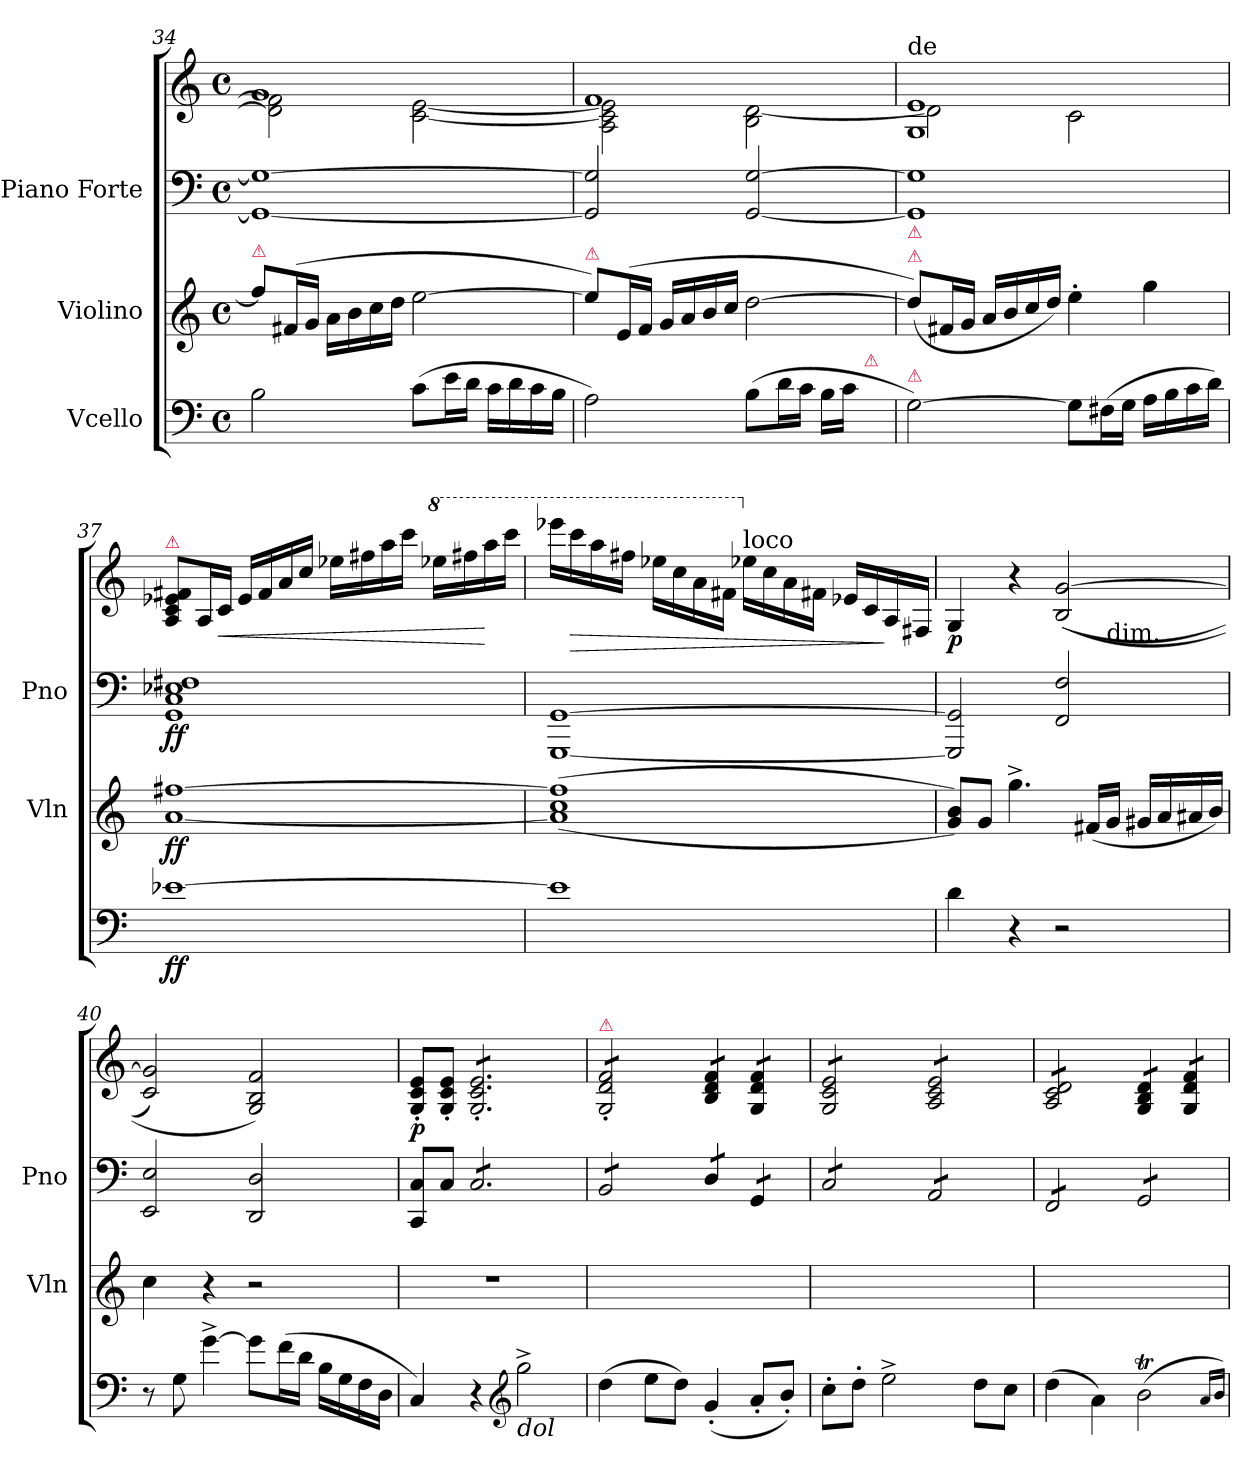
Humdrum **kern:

**kern	**dynam	**kern	**dynam	**kern	**kern	**dynam
*part3	*part3	*part2	*part2	*part1	*part1	*part1
*staff4	*staff4	*staff3	*staff3	*staff2	*staff1	*staff1/2
*I"Vcello	*	*I"Violino	*	*I"Piano Forte	*	*
*	*	*I'Vln	*	*I'Pno	*	*
*clefF4	*	*clefG2	*	*clefF4	*clefG2	*
*k[]	*	*k[]	*	*k[]	*k[]	*
*a:	*	*a:	*	*a:	*a:	*
*M4/4	*	*M4/4	*	*M4/4	*M4/4	*
*met(c)	*	*met(c)	*	*met(c)	*met(c)	*
=34	=34	=34	=34	=34	=34	=34
*	*	*	*	*	*^	*
!	!	!LO:TX:a:color=crimson:t=⚠	!	!	!	!	!
2B\	.	8ff\L]	.	1GG_ 1G_	1g	2d]\ 2f]\	.
.	.	(16f#X/L	.	.	.	.	.
.	.	16g/JJ	.	.	.	.	.
.	.	16a\LL	.	.	.	.	.
.	.	16b\	.	.	.	.	.
.	.	16cc\	.	.	.	.	.
.	.	16dd\JJ	.	.	.	.	.
(8c\L	.	[2ee\	.	.	.	[2c\ [2e\	.
16e\L	.	.	.	.	.	.	.
16d\JJ	.	.	.	.	.	.	.
16c\LL	.	.	.	.	.	.	.
16d\	.	.	.	.	.	.	.
16c\	.	.	.	.	.	.	.
16B\JJ	.	.	.	.	.	.	.
=35	=35	=35	=35	=35	=35	=35	=35
!	!	!LO:TX:a:color=crimson:t=⚠	!	!	!	!	!
2A\)	.	8ee\L])	.	2GG]/ 2G]/	1f	2A\ 2c]\ 2e]\	.
.	.	(16e/L	.	.	.	.	.
.	.	16f/JJ	.	.	.	.	.
.	.	16g/LL	.	.	.	.	.
.	.	16a/	.	.	.	.	.
.	.	16b/	.	.	.	.	.
.	.	16cc/JJ	.	.	.	.	.
(8B\L	.	[2dd\	.	[2GG/ [2G/	.	2B\ [2d\	.
16d\L	.	.	.	.	.	.	.
16c\JJ	.	.	.	.	.	.	.
16B\LL	.	.	.	.	.	.	.
16c\JJ	.	.	.	.	.	.	.
!LO:TX:a:color=crimson:t=⚠	!	!	!	!	!	!	!
8ryy	.	.	.	.	.	.	.
=36	=36	=36	=36	=36	=36	=36	=36
!	!	!	!	!	!LO:TX:a:t=de	!	!
!	!	!LO:TX:a:color=crimson:t=⚠	!	!	!	!	!
!	!	!LO:TX:a:color=crimson:t=⚠	!	!	!	!	!
!LO:TX:a:color=crimson:t=⚠	!	!	!	!	!	!	!
[2G\)	.	(8dd\L])	.	1GG] 1G]	1G 1e	2d\]	.
.	.	16f#X/L	.	.	.	.	.
.	.	16g/JJ	.	.	.	.	.
.	.	16a/LL	.	.	.	.	.
.	.	16b/	.	.	.	.	.
.	.	16cc/	.	.	.	.	.
.	.	16dd/JJ)	.	.	.	.	.
8G\L]	.	4ee'\	.	.	.	2c\	.
(16F#X\L	.	.	.	.	.	.	.
16G\JJ	.	.	.	.	.	.	.
16A\LL	.	4gg\	.	.	.	.	.
16B\	.	.	.	.	.	.	.
16c\	.	.	.	.	.	.	.
16d\JJ)	.	.	.	.	.	.	.
*	*	*	*	*	*v	*v	*
=37	=37	=37	=37	=37	=37	=37
!	!	!	!	!	!LO:TX:a:color=crimson:t=⚠	!
!	!	!	!	!	!	!LO:DY:b=2
[1e-X	ff	[1a [1ff#X	ff	1GG 1C 1E-X 1F#X	8A/ 8c/ 8e-X/ 8f#X/L	ff
.	.	.	.	.	16A/L	.
.	.	.	.	.	16c/JJ	<
.	.	.	.	.	16e-/LL	.
.	.	.	.	.	16f#/	.
.	.	.	.	.	16a/	.
.	.	.	.	.	16cc/JJ	.
.	.	.	.	.	16ee-X\LL	.
.	.	.	.	.	16ff#X\	.
.	.	.	.	.	16aa\	.
.	.	.	.	.	16ccc\JJ	.
*	*	*	*	*	*8va	*
.	.	.	.	.	16eee-X\LL	.
.	.	.	.	.	16fff#X\	.
.	.	.	.	.	16aaa\	[
.	.	.	.	.	16cccc\JJ	.
=38	=38	=38	=38	=38	=38	=38
1e-]	.	(<(>1a] 1cc 1ff#]	.	[1GGG [1GG	16eeee-X\LL	.
.	.	.	.	.	16cccc\	>
.	.	.	.	.	16aaa\	.
.	.	.	.	.	16fff#X\JJ	.
.	.	.	.	.	16eee-X\LL	.
.	.	.	.	.	16ccc\	.
.	.	.	.	.	16aa\	.
.	.	.	.	.	16ff#X\JJ	.
*	*	*	*	*	*X8va	*
!	!	!	!	!	!LO:TX:a:t=loco	!
.	.	.	.	.	16ee-X\LL	.
.	.	.	.	.	16cc\	.
.	.	.	.	.	16a\	.
.	.	.	.	.	16f#X\JJ	.
.	.	.	.	.	16e-X/LL	.
.	.	.	.	.	16c/	.
.	.	.	.	.	16A/	]
.	.	.	.	.	16F#X/JJ	.
=39	=39	=39	=39	=39	=39	=39
*	*	*	*	*	*^	*
4d\	.	8g/ 8b/L))	.	2GGG]/ 2GG]/	4G/	2ryy	p
.	.	8g/J	.	.	.	.	.
4r	.	4.gg^\	.	.	4r	.	.
2r	.	.	.	2FF/ 2F/	((>2B/ [2g/	8.ryy	.
.	.	(16f#X/LL	.	.	.	.	.
!	!	!	!	!	!	!LO:TX:c:t=dim.	!
.	.	16g/JJ	.	.	.	4ryy	.
.	.	16g#X/LL	.	.	.	.	.
.	.	16a/	.	.	.	.	.
.	.	16a#X/	.	.	.	.	.
.	.	16b/JJ)	.	.	.	16ryy	.
*	*	*	*	*	*v	*v	*
=40	=40	=40	=40	=40	=40	=40
8r	.	4cc\	.	2EE/ 2E/	2c/ 2g]/)	.
8G\	.	.	.	.	.	.
[4g^<\	.	4r	.	.	.	.
8g\L]	.	2r	.	2DD/ 2D/	2G/ 2B/ 2f/)	.
(16f\L	.	.	.	.	.	.
16d\JJ	.	.	.	.	.	.
16B\LL	.	.	.	.	.	.
16G\	.	.	.	.	.	.
16F\	.	.	.	.	.	.
16D\JJ	.	.	.	.	.	.
=41	=41	=41	=41	=41	=41	=41
4C/)	.	1r	.	8CC/ 8C/L	8G'/ 8c'/ 8e'/L	p
.	.	.	.	8C/J	8G'/ 8c'/ 8e'/J	.
!	!	!	!	!	!LO:TX:a:color=crimson:t=⚠	!
*	*	*	*	*tremolo	*	*
*	*	*	*	*	*tremolo	*
4r	.	.	.	8C/L	8G'/ 8c'/ 8e'/L	.
.	.	.	.	8C/	8G'/ 8c'/ 8e'/	.
*clefG2	*	*	*	*	*	*
!LO:TX:b:i:t=dol	!	!	!	!	!	!
2gg^<\	.	.	.	8C/	8G'/ 8c'/ 8e'/	.
.	.	.	.	8C/	8G'/ 8c'/ 8e'/	.
.	.	.	.	8C/	8G'/ 8c'/ 8e'/	.
.	.	.	.	8C/J	8G'/ 8c'/ 8e'/J	.
=42	=42	=42	=42	=42	=42	=42
!	!	!	!	!	!LO:TX:a:color=crimson:t=⚠	!
(4dd\	.	1ryy	.	8BB/L	8G'/ 8d'/ 8f'/L	.
.	.	.	.	8BB/	8G'/ 8d'/ 8f'/	.
8ee\L	.	.	.	8BB/	8G'/ 8d'/ 8f'/	.
8dd\J)	.	.	.	8BB/J	8G'/ 8d'/ 8f'/J	.
(4g'/	.	.	.	8D/L	8B/ 8d/ 8f/L	.
.	.	.	.	8D/J	8B/ 8d/ 8f/J	.
8a'/L	.	.	.	8GG/L	8G/ 8d/ 8f/L	.
8b'/J)	.	.	.	8GG/J	8G/ 8d/ 8f/J	.
=43	=43	=43	=43	=43	=43	=43
8cc'\L	.	1ryy	.	8C/L	8G/ 8c/ 8e/L	.
8dd'\J	.	.	.	8C/	8G/ 8c/ 8e/	.
2ee^<\	.	.	.	8C/	8G/ 8c/ 8e/	.
.	.	.	.	8C/J	8G/ 8c/ 8e/J	.
.	.	.	.	8AA/L	8A/ 8c/ 8e/L	.
.	.	.	.	8AA/	8A/ 8c/ 8e/	.
8dd\L	.	.	.	8AA/	8A/ 8c/ 8e/	.
8cc\J	.	.	.	8AA/J	8A/ 8c/ 8e/J	.
=44	=44	=44	=44	=44	=44	=44
(4dd\	.	1ryy	.	8FF/L	8A/ 8c/ 8d/L	.
.	.	.	.	8FF/	8A/ 8c/ 8d/	.
4a\)	.	.	.	8FF/	8A/ 8c/ 8d/	.
.	.	.	.	8FF/J	8A/ 8c/ 8d/J	.
(<2bt\	.	.	.	8GG/L	8G/ 8B/ 8d/L	.
.	.	.	.	8GG/	8G/ 8B/ 8d/J	.
.	.	.	.	8GG/	8G/ 8d/ 8f/L	.
.	.	.	.	8GG/J	8G/ 8d/ 8f/J	.
*	*	*	*	*	*Xtremolo	*
*	*	*	*	*Xtremolo	*	*
16qqa/LL	.	.	.	.	.	.
16qqb/JJ)	.	.	.	.	.	.
=	=	=	=	=	=	=
*-	*-	*-	*-	*-	*-	*-
